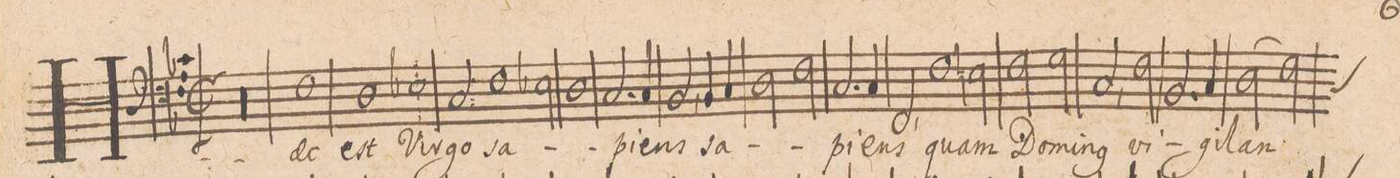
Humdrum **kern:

**kern	**text
*I"BASSVS.	*
*clefF4	*
*k[b-]	*
*met(C|)	*
00r	.
=2-	=2-
=3-	=3-
1F	Haec
1D	est
=4-	=4-
1E-X	Vir-
2C/	-go
1F\	sa-
=5-	=5-
*2\right	*
2E-X\	.
1D	.
=6-	=6-
2.C/	.
4C/	-pi-
2BB-,/	-ens
4BB-/	sa-
4C/	.
=7-	=7-
2D\	.
2F\	.
2.C/	.
4C/	-pi-
=8-	=8-
2FF,/	-ens
1F	quam
2En\	.
=9-	=9-
2F\	Do-
2G\	-mi-
2C,/	-n(us)
2F\	vi-
=10-	=10-
2.BB-/	.
4C/	-gi-
(>2D\	-lan-
*custos:C	*
2F\)	.
=11-	=11-
*-	*-
